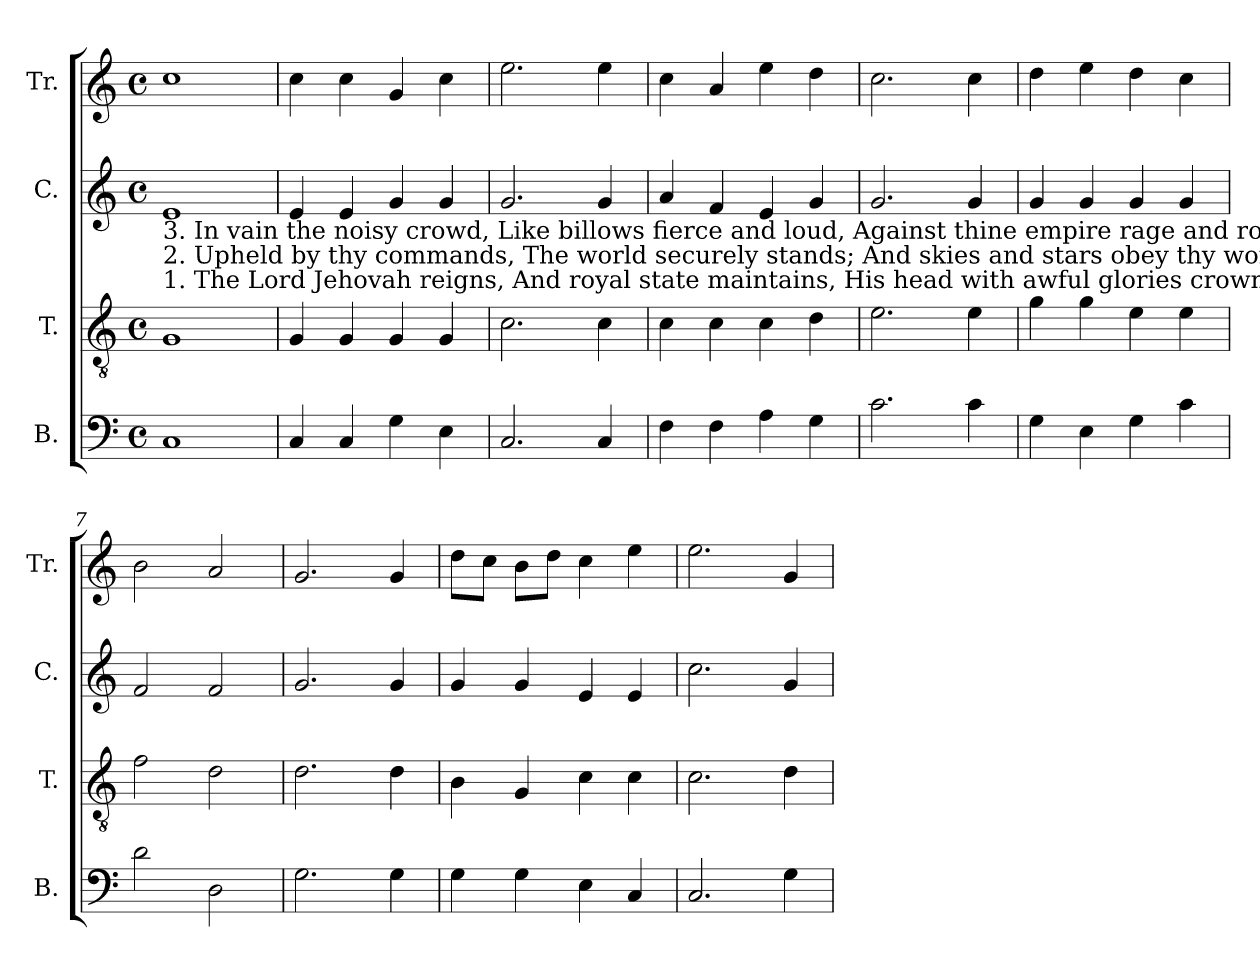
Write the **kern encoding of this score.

**kern	**kern	**kern	**kern
*part4	*part3	*part2	*part1
*staff4	*staff3	*staff2	*staff1
*I"B.	*I"T.	*I"C.	*I"Tr.
*I'B.	*I'T.	*I'C.	*I'Tr.
*clefF4	*clefGv2	*clefG2	*clefG2
*k[]	*k[]	*k[]	*k[]
*M4/4	*M4/4	*M4/4	*M4/4
*met(c)	*met(c)	*met(c)	*met(c)
*MM105	*MM105	*MM105	*MM105
=1	=1	=1	=1
!	!	!LO:TX:b:t=3.  In   vain  the  noisy crowd,  Like billows fierce and loud,  Against thine empire rage and roar;  In  vain,  with  angry spite,   The  sur– ly  nations	!
!	!	!LO:TX:b:t=2. Upheld by thy commands,  The world securely stands;  And skies and stars obey thy word&colon;  Thy throne was fixed on high  Before  the  starry	!
!	!	!LO:TX:b:t=1. The Lord Jehovah reigns,  And royal state maintains,  His head with awful glories crowned;  Arrayed in robes  of   light,   Begirt with sovereign	!
1C	1G	1e	1cc
=2	=2	=2	=2
4C/	4G/	4e/	4cc\
4C/	4G/	4e/	4cc\
4G\	4G/	4g/	4g/
4E\	4G/	4g/	4cc\
=3	=3	=3	=3
2.C/	2.c\	2.g/	2.ee\
4C/	4c\	4g/	4ee\
=4	=4	=4	=4
4F\	4c\	4a/	4cc\
4F\	4c\	4f/	4a/
4A\	4c\	4e/	4ee\
4G\	4d\	4g/	4dd\
=5	=5	=5	=5
2.c\	2.e\	2.g/	2.cc\
4c\	4e\	4g/	4cc\
=6	=6	=6	=6
4G\	4g\	4g/	4dd\
4E\	4g\	4g/	4ee\
4G\	4e\	4g/	4dd\
4c\	4e\	4g/	4cc\
=7	=7	=7	=7
2d\	2f\	2f/	2b\
2D\	2d\	2f/	2a/
=8	=8	=8	=8
2.G\	2.d\	2.g/	2.g/
4G\	4d\	4g/	4g/
=9	=9	=9	=9
4G\	4B\	4g/	8dd\L
.	.	.	8cc\J
4G\	4G/	4g/	8b\L
.	.	.	8dd\J
4E\	4c\	4e/	4cc\
4C/	4c\	4e/	4ee\
=10	=10	=10	=10
2.C/	2.c\	2.cc\	2.ee\
4G\	4d\	4g/	4g/
=	=	=	=
*-	*-	*-	*-
